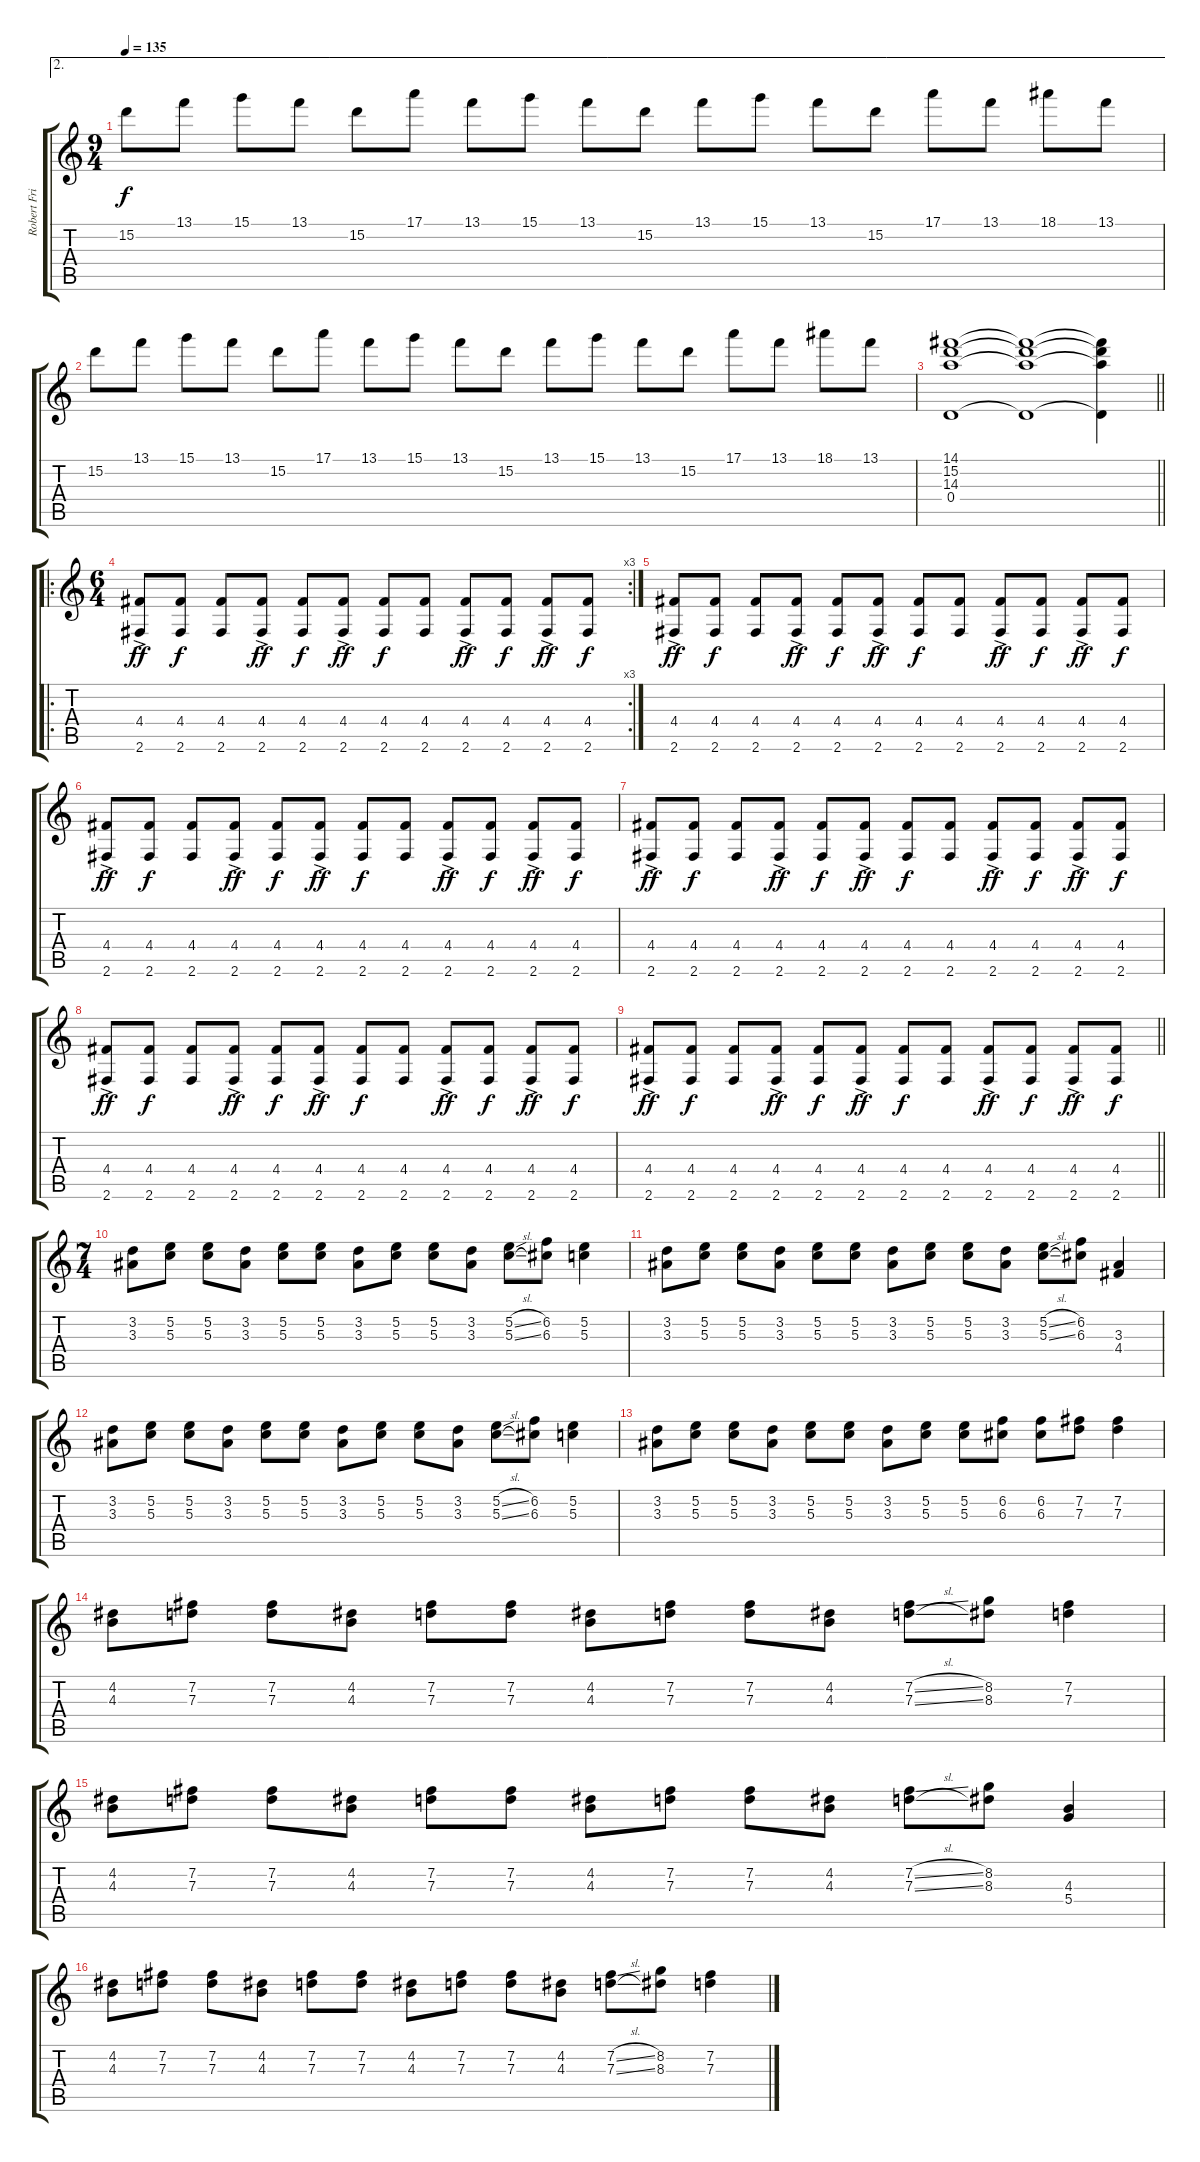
\track ("Robert Fripp" "Robert Fri") {instrument distortionguitar}
\staff {score tabs}
\tuning (E4 B3 G3 D3 A2 E2) {hide}
\ae 2
\ts (9 4)
\tempo 135
\clef g2
\ks c
15.2.8{dy f} 13.1.8 15.1.8 13.1.8 15.2.8 17.1.8 13.1.8 15.1.8 13.1.8 15.2.8 13.1.8 15.1.8 13.1.8 15.2.8 17.1.8 13.1.8 18.1.8 13.1.8 |
15.2.8 13.1.8 15.1.8 13.1.8 15.2.8 17.1.8 13.1.8 15.1.8 13.1.8 15.2.8 13.1.8 15.1.8 13.1.8 15.2.8 17.1.8 13.1.8 18.1.8 13.1.8 |
\barLineRight lightlight
(14.1 15.2 14.3 0.4).1 (14.1{t} 15.2{t} 14.3{t} 0.4{t}).1 (14.1{t} 15.2{t} 14.3{t} 0.4{t}).4 |
\ro
\rc 3
\ts (6 4)
(4.4{ac} 2.6{ac}).8{dy ff} (4.4 2.6).8{dy f} (4.4 2.6).8 (4.4{ac} 2.6{ac}).8{dy ff} (4.4 2.6).8{dy f} (4.4{ac} 2.6{ac}).8{dy ff} (4.4 2.6).8{dy f} (4.4 2.6).8 (4.4{ac} 2.6{ac}).8{dy ff} (4.4 2.6).8{dy f} (4.4{ac} 2.6{ac}).8{dy ff} (4.4 2.6).8{dy f} |
(4.4{ac} 2.6{ac}).8{dy ff} (4.4 2.6).8{dy f} (4.4 2.6).8 (4.4{ac} 2.6{ac}).8{dy ff} (4.4 2.6).8{dy f} (4.4{ac} 2.6{ac}).8{dy ff} (4.4 2.6).8{dy f} (4.4 2.6).8 (4.4{ac} 2.6{ac}).8{dy ff} (4.4 2.6).8{dy f} (4.4{ac} 2.6{ac}).8{dy ff} (4.4 2.6).8{dy f} |
(4.4{ac} 2.6{ac}).8{dy ff} (4.4 2.6).8{dy f} (4.4 2.6).8 (4.4{ac} 2.6{ac}).8{dy ff} (4.4 2.6).8{dy f} (4.4{ac} 2.6{ac}).8{dy ff} (4.4 2.6).8{dy f} (4.4 2.6).8 (4.4{ac} 2.6{ac}).8{dy ff} (4.4 2.6).8{dy f} (4.4{ac} 2.6{ac}).8{dy ff} (4.4 2.6).8{dy f} |
(4.4{ac} 2.6{ac}).8{dy ff} (4.4 2.6).8{dy f} (4.4 2.6).8 (4.4{ac} 2.6{ac}).8{dy ff} (4.4 2.6).8{dy f} (4.4{ac} 2.6{ac}).8{dy ff} (4.4 2.6).8{dy f} (4.4 2.6).8 (4.4{ac} 2.6{ac}).8{dy ff} (4.4 2.6).8{dy f} (4.4{ac} 2.6{ac}).8{dy ff} (4.4 2.6).8{dy f} |
(4.4{ac} 2.6{ac}).8{dy ff} (4.4 2.6).8{dy f} (4.4 2.6).8 (4.4{ac} 2.6{ac}).8{dy ff} (4.4 2.6).8{dy f} (4.4{ac} 2.6{ac}).8{dy ff} (4.4 2.6).8{dy f} (4.4 2.6).8 (4.4{ac} 2.6{ac}).8{dy ff} (4.4 2.6).8{dy f} (4.4{ac} 2.6{ac}).8{dy ff} (4.4 2.6).8{dy f} |
\barLineRight lightlight
(4.4{ac} 2.6{ac}).8{dy ff} (4.4 2.6).8{dy f} (4.4 2.6).8 (4.4{ac} 2.6{ac}).8{dy ff} (4.4 2.6).8{dy f} (4.4{ac} 2.6{ac}).8{dy ff} (4.4 2.6).8{dy f} (4.4 2.6).8 (4.4{ac} 2.6{ac}).8{dy ff} (4.4 2.6).8{dy f} (4.4{ac} 2.6{ac}).8{dy ff} (4.4 2.6).8{dy f} |
\ts (7 4)
(3.2 3.3).8 (5.2 5.3).8 (5.2 5.3).8 (3.2 3.3).8 (5.2 5.3).8 (5.2 5.3).8 (3.2 3.3).8 (5.2 5.3).8 (5.2 5.3).8 (3.2 3.3).8 (5.2{sl} 5.3{sl}).8 (6.2 6.3).8 (5.2 5.3).4 |
(3.2 3.3).8 (5.2 5.3).8 (5.2 5.3).8 (3.2 3.3).8 (5.2 5.3).8 (5.2 5.3).8 (3.2 3.3).8 (5.2 5.3).8 (5.2 5.3).8 (3.2 3.3).8 (5.2{sl} 5.3{sl}).8 (6.2 6.3).8 (3.3 4.4).4 |
(3.2 3.3).8 (5.2 5.3).8 (5.2 5.3).8 (3.2 3.3).8 (5.2 5.3).8 (5.2 5.3).8 (3.2 3.3).8 (5.2 5.3).8 (5.2 5.3).8 (3.2 3.3).8 (5.2{sl} 5.3{sl}).8 (6.2 6.3).8 (5.2 5.3).4 |
(3.2 3.3).8 (5.2 5.3).8 (5.2 5.3).8 (3.2 3.3).8 (5.2 5.3).8 (5.2 5.3).8 (3.2 3.3).8 (5.2 5.3).8 (5.2 5.3).8 (6.2 6.3).8 (6.2 6.3).8 (7.2 7.3).8 (7.2 7.3).4 |
(4.2 4.3).8 (7.2 7.3).8 (7.2 7.3).8 (4.2 4.3).8 (7.2 7.3).8 (7.2 7.3).8 (4.2 4.3).8 (7.2 7.3).8 (7.2 7.3).8 (4.2 4.3).8 (7.2{sl} 7.3{sl}).8 (8.2 8.3).8 (7.2 7.3).4 |
(4.2 4.3).8 (7.2 7.3).8 (7.2 7.3).8 (4.2 4.3).8 (7.2 7.3).8 (7.2 7.3).8 (4.2 4.3).8 (7.2 7.3).8 (7.2 7.3).8 (4.2 4.3).8 (7.2{sl} 7.3{sl}).8 (8.2 8.3).8 (4.3 5.4).4 |
(4.2 4.3).8 (7.2 7.3).8 (7.2 7.3).8 (4.2 4.3).8 (7.2 7.3).8 (7.2 7.3).8 (4.2 4.3).8 (7.2 7.3).8 (7.2 7.3).8 (4.2 4.3).8 (7.2{sl} 7.3{sl}).8 (8.2 8.3).8 (7.2 7.3).4
